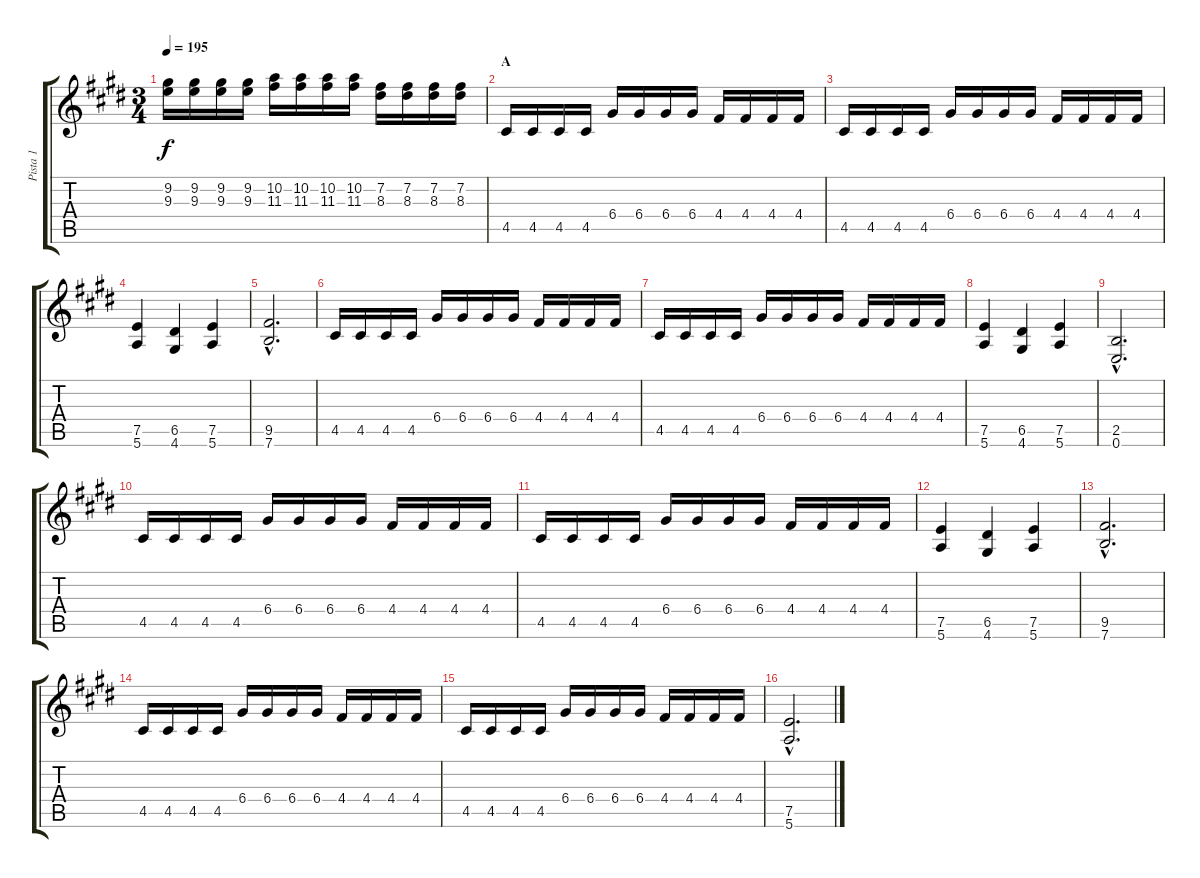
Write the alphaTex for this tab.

\track ("Pista 1" "Pista 1") {instrument distortionguitar}
\staff {score tabs}
\tuning (E4 B3 G3 D3 A2 E2) {hide}
\ts (3 4)
\tempo 195
\clef g2
\ks e
(9.2 9.3).16{dy f} (9.2 9.3).16 (9.2 9.3).16 (9.2 9.3).16 (10.2 11.3).16 (10.2 11.3).16 (10.2 11.3).16 (10.2 11.3).16 (7.2 8.3).16 (7.2 8.3).16 (7.2 8.3).16 (7.2 8.3).16 |
\section ("" "A")
4.5.16 4.5.16 4.5.16 4.5.16 6.4.16 6.4.16 6.4.16 6.4.16 4.4.16 4.4.16 4.4.16 4.4.16 |
4.5.16 4.5.16 4.5.16 4.5.16 6.4.16 6.4.16 6.4.16 6.4.16 4.4.16 4.4.16 4.4.16 4.4.16 |
(7.5 5.6).4 (6.5 4.6).4 (7.5 5.6).4 |
(9.5{hac} 7.6{hac}).2{d} |
4.5.16 4.5.16 4.5.16 4.5.16 6.4.16 6.4.16 6.4.16 6.4.16 4.4.16 4.4.16 4.4.16 4.4.16 |
4.5.16 4.5.16 4.5.16 4.5.16 6.4.16 6.4.16 6.4.16 6.4.16 4.4.16 4.4.16 4.4.16 4.4.16 |
(7.5 5.6).4 (6.5 4.6).4 (7.5 5.6).4 |
(2.5{hac} 0.6{hac}).2{d} |
4.5.16 4.5.16 4.5.16 4.5.16 6.4.16 6.4.16 6.4.16 6.4.16 4.4.16 4.4.16 4.4.16 4.4.16 |
4.5.16 4.5.16 4.5.16 4.5.16 6.4.16 6.4.16 6.4.16 6.4.16 4.4.16 4.4.16 4.4.16 4.4.16 |
(7.5 5.6).4 (6.5 4.6).4 (7.5 5.6).4 |
(9.5{hac} 7.6{hac}).2{d} |
4.5.16 4.5.16 4.5.16 4.5.16 6.4.16 6.4.16 6.4.16 6.4.16 4.4.16 4.4.16 4.4.16 4.4.16 |
4.5.16 4.5.16 4.5.16 4.5.16 6.4.16 6.4.16 6.4.16 6.4.16 4.4.16 4.4.16 4.4.16 4.4.16 |
(7.5{hac} 5.6{hac}).2{d}
